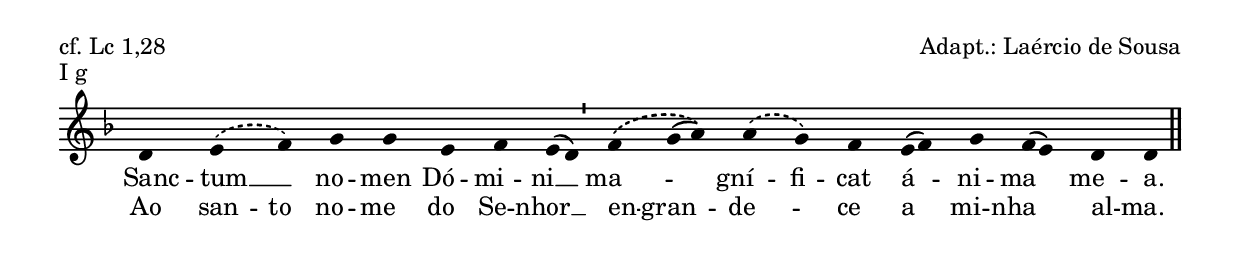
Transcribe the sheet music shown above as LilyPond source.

\version "2.24.1"

\include "gregorian.ly"
\include "../../../modules/lilypond/neums.ily"
\include "../../../modules/lilypond/spacing.ily"
\include "../../../modules/lilypond/layout.ily"
\include "../../../modules/lilypond/lyrics.ily"
\include "../../../modules/lilypond/symbols.ily"

antiphonChant = \relative c' {
  \AntiphonSignature
  \key d \minor
  \C d \C_C e f \C g g e f \CC e d
  \divisioMinima
  \C_CC f g a \C_C a g \C f \CC e f \C g \CC f e \C d d
  \finalis

}

antiphonLyrics = \lyricmode {
  Sanc -- tum __ no -- men Dó -- mi -- ni __
  ma -- _ \MelismaOff gní -- fi -- \MelismaOn cat á -- ni -- ma me -- a.
}

antiphonLyricsPt = \lyricmode {

  Ao \MelismaOff san -- to \MelismaOn no -- me do Se -- nhor __
  en -- gran -- de -- ce a mi -- nha al -- ma.
}

\GregorianTranscriptionLayout

\header {
  meter = "cf. Lc 1,28"
  arranger = "Adapt.: Laércio de Sousa"
}

\score {
  \header {
    piece = "I g"
  }

  \new GregorianTranscriptionStaff <<
    \new GregorianTranscriptionVoice = "antiphon" {
      \antiphonChant
    }

    \new GregorianTranscriptionLyrics \lyricsto "antiphon" \antiphonLyrics
    \new GregorianTranscriptionLyrics \lyricsto "antiphon" \antiphonLyricsPt
  >>
}